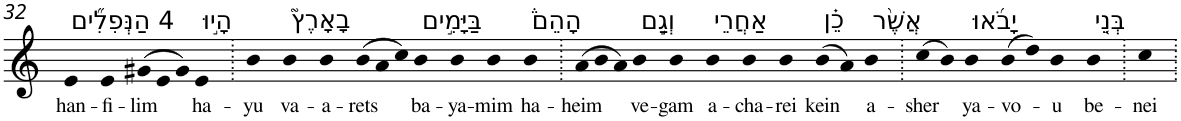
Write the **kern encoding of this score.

**kern	**text
*part1	*part1
*staff1	*staff1
*I"Piano	*
*I'Pno	*
!!LO:PB:g=z
*clefG2	*
*k[]	*
=32	=32
!LO:TX:a:t=4 הַנְּפִלִ֞ים	!
!	!LO:LY:b
4e	han-
!	!LO:LY:b
4e	-fi-
*Xtuplet	*
!	!LO:LY:b
(>12g#X	-lim
12e	.
12g#)	.
!LO:TX:a:t=הָי֣וּ	!
!	!LO:LY:b
4e	ha-
=33.	=33.
!	!LO:LY:b
4b	-yu
!LO:TX:a:t=בָאָרֶץ֮	!
!	!LO:LY:b
4b	va-
!	!LO:LY:b
4b	-a-
!	!LO:LY:b
(>12b	-rets
12a	.
12cc)	.
!LO:TX:a:t=בַּיָּמִ֣ים	!
!	!LO:LY:b
4b	ba-
!	!LO:LY:b
4b	-ya-
!	!LO:LY:b
4b	-mim
!LO:TX:a:t=הָהֵם֒	!
!	!LO:LY:b
4b	ha-
=34.	=34.
!	!LO:LY:b
(>12a	-heim
12b	.
12a)	.
!LO:TX:a:t=וְגַ֣ם	!
!	!LO:LY:b
4b	ve-
!	!LO:LY:b
4b	-gam
!LO:TX:a:t=אַחֲרֵי	!
!	!LO:LY:b
4b	a-
!	!LO:LY:b
4b	-cha-
!	!LO:LY:b
4b	-rei
!LO:TX:a:t=כֵ֗ן	!
!	!LO:LY:b
(>8b	kein
8a)	.
!LO:TX:a:t=אֲשֶׁ֨ר	!
!	!LO:LY:b
4b	a-
=35.	=35.
!	!LO:LY:b
(>8cc	-sher
8b)	.
!LO:TX:a:t=יָבֹ֜אוּ	!
!	!LO:LY:b
4b	ya-
!	!LO:LY:b
(>8b	-vo-
8dd)	.
!	!LO:LY:b
4b	-u
!LO:TX:a:t=בְּנֵ֤י	!
!	!LO:LY:b
4b	be-
=36.	=36.
!	!LO:LY:b
4cc	-nei
=.	=.
*-	*-
